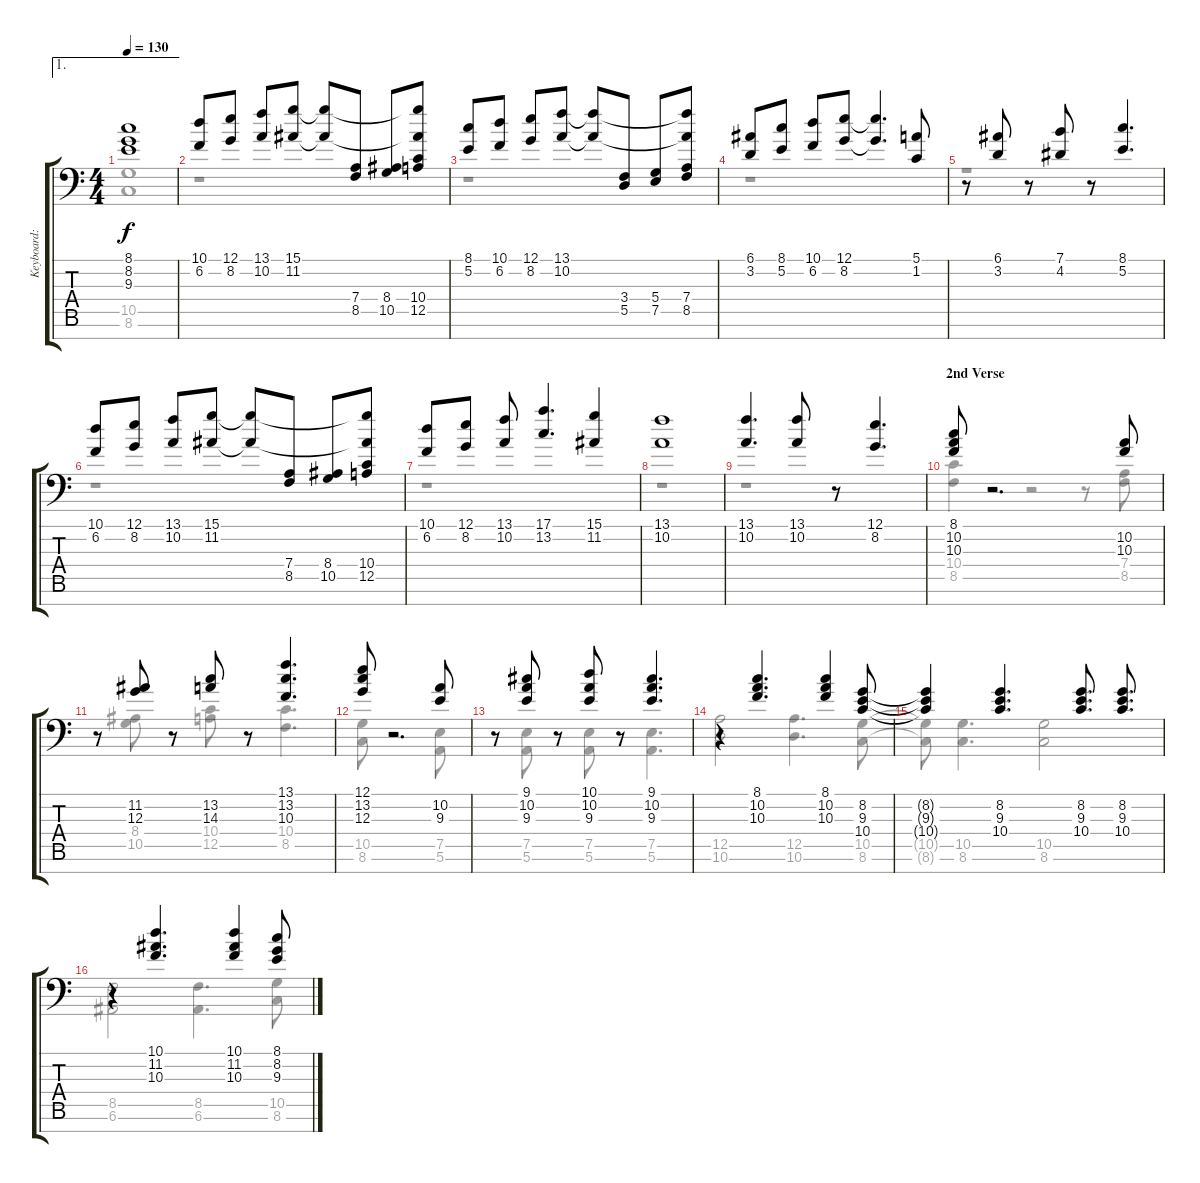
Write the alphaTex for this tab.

\track ("Keyboard: Tsumugi Kotobuki" "Keyboard: ") {instrument electricgrandpiano}
\staff {score tabs}
\tuning (E4 B3 G3 D3 A2 E2 E1) {hide}
\voice
\ae 1
\ts (4 4)
\tempo 130
\clef f4
\ks c
(8.1 8.2 9.3).1{dy f} |
(10.1 6.2).8 (12.1 8.2).8 (13.1 10.2).8 (15.1 11.2).8 (15.1{t} 11.2{t}).8 (7.4 8.5).8 (8.4 10.5).8 (15.1{t} 11.2{t} 10.4 12.5).8 |
(8.1 5.2).8 (10.1 6.2).8 (12.1 8.2).8 (13.1 10.2).8 (13.1{t} 10.2{t}).8 (3.4 5.5).8 (5.4 7.5).8 (13.1{t} 10.2{t} 7.4 8.5).8 |
(6.1 3.2).8 (8.1 5.2).8 (10.1 6.2).8 (12.1 8.2).8 (12.1{t} 8.2{t}).4{d} (5.1 1.2).8 |
r.8 (6.1 3.2).8 r.8 (7.1 4.2).8 r.8 (8.1 5.2).4{d} |
(10.1 6.2).8 (12.1 8.2).8 (13.1 10.2).8 (15.1 11.2).8 (15.1{t} 11.2{t}).8 (7.4 8.5).8 (8.4 10.5).8 (15.1{t} 11.2{t} 10.4 12.5).8 |
(10.1 6.2).8 (12.1 8.2).8 (13.1 10.2).8 (17.1 13.2).4{d} (15.1 11.2).4 |
(13.1 10.2).1 |
(13.1 10.2).4{d} (13.1 10.2).8 r.8 (12.1 8.2).4{d} |
\section ("" "2nd Verse")
(8.1 10.2 10.3).8 r.2{d} (10.2 10.3).8 |
r.8 (11.2 12.3).8 r.8 (13.2 14.3).8 r.8 (13.1 13.2 10.3).4{d} |
(12.1 13.2 12.3).8 r.2{d} (10.2 9.3).8 |
r.8 (9.1 10.2 9.3).8 r.8 (10.1 10.2 9.3).8 r.8 (9.1 10.2 9.3).4{d} |
r.4 (8.1 10.2 10.3).4{d} (8.1 10.2 10.3).4 (8.2 9.3 10.4).8 |
(8.2{t} 9.3{t} 10.4{t}).4 (8.2 9.3 10.4).4{d} (8.2 9.3 10.4).8{d} (8.2 9.3 10.4).8{d} |
r.4 (10.1 11.2 10.3).4{d} (10.1 11.2 10.3).4 (8.1 8.2 9.3).8
\voice
\clef f4
\ottava regular
\simile none
\ks c
(10.5 8.6).1{dy f} |
r.1 |
r.1 |
r.1 |
r.1 |
r.1 |
r.1 |
r.1 |
r.1 |
(10.4 8.5).4 r.2 r.8 (7.4 8.5).8 |
r.8 (8.4 10.5).8 r.8 (10.4 12.5).8 r.8 (10.4 8.5).4{d} |
(10.5 8.6).8 r.2{d} (7.5 5.6).8 |
r.8 (7.5 5.6).8 r.8 (7.5 5.6).8 r.8 (7.5 5.6).4{d} |
(12.5 10.6).2 (12.5 10.6).4{d} (10.5 8.6).8 |
(10.5{t} 8.6{t}).8 (10.5 8.6).4{d} (10.5 8.6).2 |
(8.5 6.6).2 (8.5 6.6).4{d} (10.5 8.6).8
